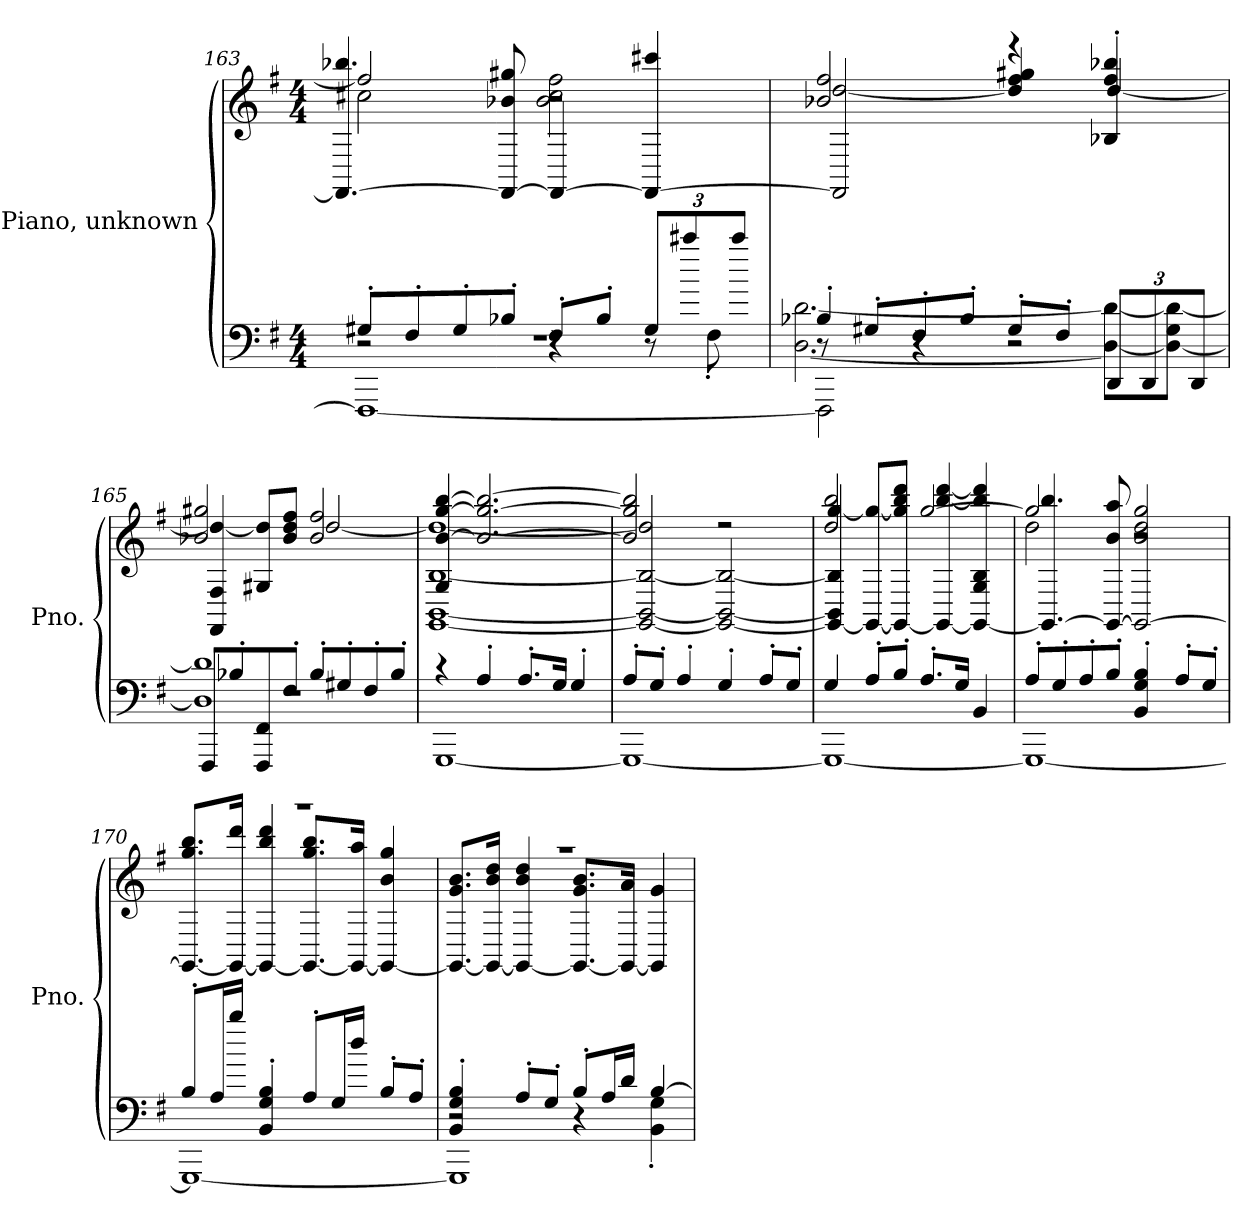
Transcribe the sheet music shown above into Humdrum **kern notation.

**kern	**kern
*part1	*part1
*staff2	*staff1
*I"Piano, unknown	*
*I'Pno.	*
!!LO:LB:g=z
*clefF4	*clefG2
*k[f#]	*k[f#]
*M4/4	*M4/4
=163	=163
*^	*^
*	*^	*	*^
*	*	*^	*	*	*
1r	2r	8G#X'/L	1FFF#_	2ff#/]	2cc#X\	4.FF#/_ 4.bb-X/
.	.	8F#'/	.	.	.	.
.	.	8G#'/	.	.	.	.
.	.	8B-X'/J	.	.	.	8FF#/_ 8b-X/ 8gg#X/
.	4r	8F#'/L	.	2r	2b-\ 2cc#\ 2ff#\	4FF#/_
.	.	8B-'/J	.	.	.	.
*	*	*Xbrackettup	*	*	*	*
.	8r	12G#/L	.	.	.	4FF#/_ 4ccc#X/
.	.	12ccc#X/	.	.	.	.
.	8F#'\	.	.	.	.	.
.	.	12ccc#/J	.	.	.	.
*	*	*	*	*	*v	*v
=164	=164	=164	=164	=164	=164
4B-X'/	[2.D\ [2.d\	8r	2FFF#\]	2b-X/ 2ff#/	2FF#/] [2dd/
.	.	8G#X'/L	.	.	.
4r	.	8F#'/	.	.	.
.	.	8B-'/J	.	.	.
2r	.	8G#'/L	2r	4r	4dd/] 4ff#/ 4gg#X/
.	.	8F#'/J	.	.	.
.	8D\_ 8d\_L	12DD/L	.	4B-X/' 4ff#/' 4bb-X/'	[4dd/
.	.	12DD/	.	.	.
.	8D\_ 8G#\ 8d\_J	.	.	.	.
.	.	12DD/J	.	.	.
*	*	*v	*v	*	*
=165	=165	=165	=165	=165
1r	1D] 1d]	8FFF#/L	2b-X/ 2gg#X/	4FF#/ 4F#/ 4dd/_
.	.	8B-X'/	.	.
.	.	8FFF#/ 8FF#/	.	8G#X/ 8dd/]L
.	.	8F#'/J	.	8b-/ 8dd/ 8ff#/J
.	.	8B-'/L	2b-/ 2ff#/	[2dd/
.	.	8G#X'/	.	.
.	.	8F#'/	.	.
.	.	8B-'/J	.	.
*	*v	*v	*	*
!!LO:PB:g=z	!!
=166	=166	=166	=166
4r	[1GGG	4G/ [4b/ [4gg/ [4bb/	[1GG [1BB [1B 1dd_
4A'/	.	2.b/_ 2.gg/_ 2.bb/_	.
8.A'/L	.	.	.
16G/Jk	.	.	.
4G'/	.	.	.
=167	=167	=167	=167
8A'/L	1GGG_	2b/] 2gg/] 2bb/]	2GG/_ 2BB/_ 2B/_ 2dd/]
8G'/J	.	.	.
4A'/	.	.	.
4G'/	.	2r	2GG/_ 2BB/_ 2B/_
8A'/L	.	.	.
8G'/J	.	.	.
=168	=168	=168	=168
4G/	1GGG_	2dd/ 2bb/	4GG/_ 4BB/] 4B/] [4gg/
8A'/L	.	.	8GG/_ 8gg/_L
8B'/J	.	.	8GG/_ 8gg/] 8bb/ 8ddd/J
8.A'/L	.	[2gg/	4GG/_ [4bb/ [4ddd/
16G/Jk	.	.	.
4BB/	.	.	4GG/_ 4G/ 4B/ 4bb/] 4ddd/]
=169	=169	=169	=169
*	*	*	*^
8A'/L	1GGG_	2gg/]	2dd\	4.GG/_ 4.bb/
8G'/	.	.	.	.
8A'/	.	.	.	.
8B'/J	.	.	.	8GG/_ 8b/ 8aa/
4BB/' 4G/' 4B/'	.	2r	2r	2GG/_ 2b/ 2dd/ 2gg/
8A'/L	.	.	.	.
8G'/J	.	.	.	.
*	*	*	*v	*v
=170	=170	=170	=170
8B'/L	1GGG_	1r	8.GG/_ 8.gg/ 8.bb/L
16A/L	.	.	.
16bb/JJ	.	.	16GG/_ 16ddd/Jk
4BB/' 4G/' 4B/'	.	.	4GG/_ 4bb/ 4ddd/
8A'/L	.	.	8.GG/_ 8.gg/ 8.bb/L
16G/L	.	.	.
16dd/JJ	.	.	16GG/_ 16aa/Jk
8B'/L	.	.	4GG/_ 4b/ 4gg/
8A'/J	.	.	.
!!LO:LB:g=z	!!
=171	=171	=171	=171
*	*^	*	*
4BB/' 4G/' 4B/'	2r	1GGG]	1r	8.GG/_ 8.g/ 8.b/L
.	.	.	.	16GG/_ 16b/ 16dd/Jk
8A'/L	.	.	.	4GG/_ 4b/ 4dd/
8G'/J	.	.	.	.
8B'/L	4r	.	.	8.GG/_ 8.g/ 8.b/L
16A/L	.	.	.	.
16d/JJ	.	.	.	16GG/_ 16a/Jk
[4B/	4BB\' 4G\'	.	.	4GG/] 4g/
*v	*v	*v	*	*
*	*v	*v
=	=
*-	*-
